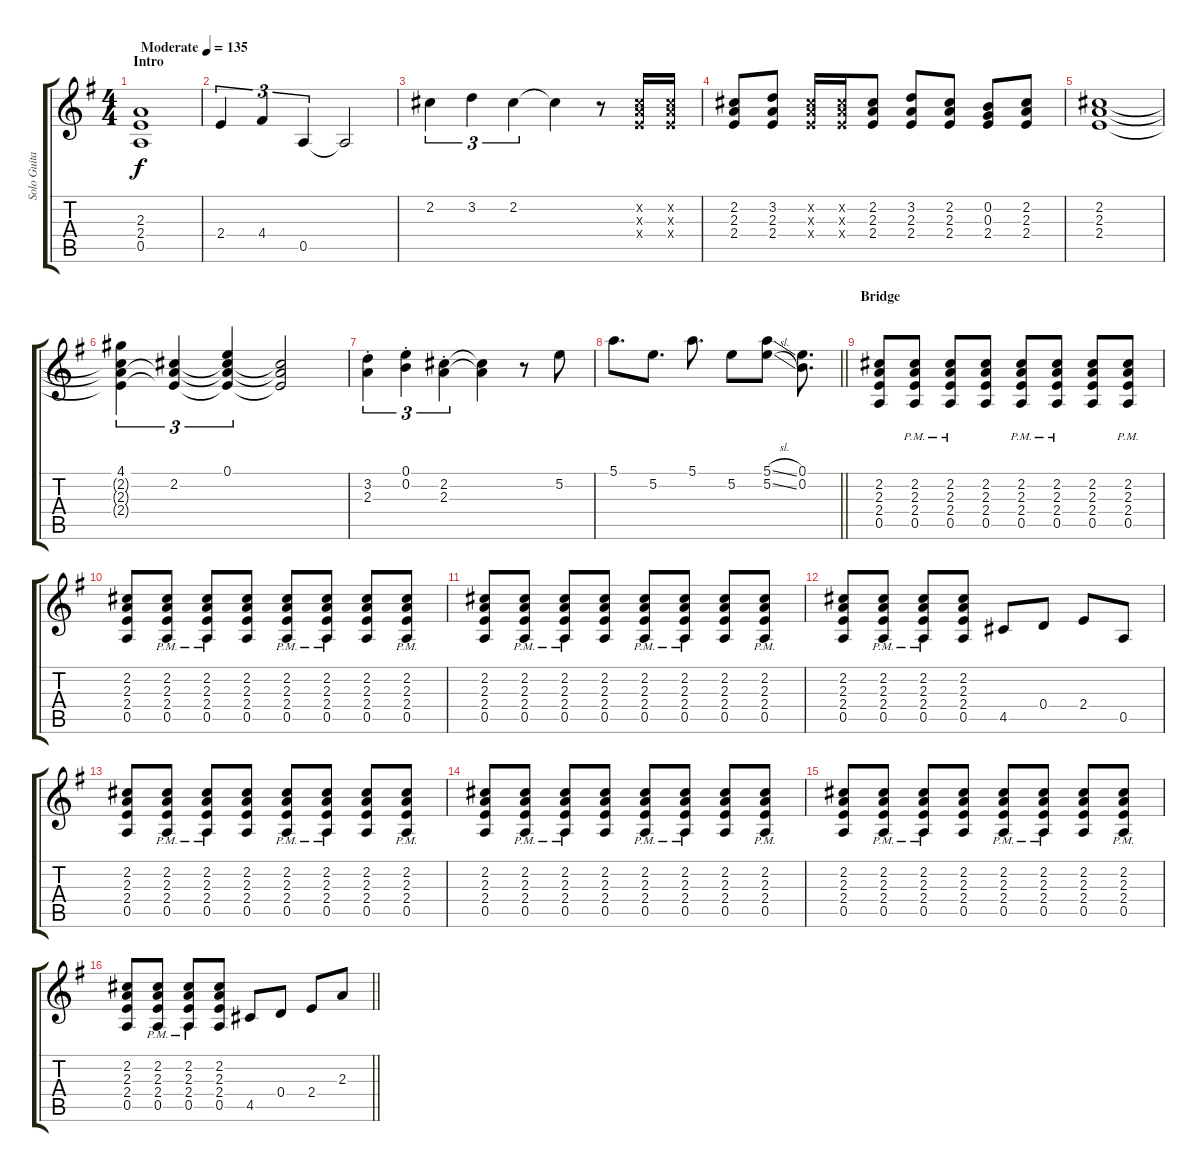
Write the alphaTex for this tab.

\track ("Solo Guitar" "Solo Guita") {instrument overdrivenguitar}
\staff {score tabs}
\tuning (E4 B3 G3 D3 A2 E2) {hide}
\ts (4 4)
\section ("" "Intro")
\tempo (135 "Moderate")
\clef g2
\ks g
(2.3 2.4 0.5).1{dy f instrument overdrivenguitar} |
2.4.4{tu (3 2)} 4.4.4{tu (3 2)} 0.5.4{tu (3 2)} 0.5{t}.2 |
2.2.4{tu (3 2)} 3.2.4{tu (3 2)} 2.2.4{tu (3 2)} 2.2{t}.4 r.8 (2.2{x} 2.3{x} 2.4{x}).16 (2.2{x} 2.3{x} 2.4{x}).16 |
(2.2 2.3 2.4).8 (3.2 2.3 2.4).8 (2.2{x} 2.3{x} 2.4{x}).16 (2.2{x} 2.3{x} 2.4{x}).16 (2.2 2.3 2.4).8 (3.2 2.3 2.4).8 (2.2 2.3 2.4).8 (0.2 0.3 2.4).8 (2.2 2.3 2.4).8 |
(2.2 2.3 2.4).1 |
(4.1 2.2{t} 2.3{t} 2.4{t}).4{tu (3 2)} (2.2 2.3{t} 2.4{t}).4{tu (3 2)} (0.1 2.2{t} 2.3{t} 2.4{t}).4{tu (3 2)} (2.2{t} 2.3{t} 2.4{t}).2 |
(3.2{st} 2.3{st}).4{tu (3 2)} (0.1{st} 0.2{st}).4{tu (3 2)} (2.2{st} 2.3{st}).4{tu (3 2)} (2.2{t} 2.3{t}).4 r.8 5.2.8 |
\barLineRight lightlight
5.1.8{d} 5.2.8{d} 5.1.8{d} 5.2.8 (5.1{sl} 5.2{sl}).8 (0.1 0.2).8{d} |
\section ("" "Bridge")
(2.2 2.3 2.4 0.5).8 (2.2{pm} 2.3{pm} 2.4{pm} 0.5{pm}).8 (2.2{pm} 2.3{pm} 2.4{pm} 0.5{pm}).8 (2.2 2.3 2.4 0.5).8 (2.2{pm} 2.3{pm} 2.4{pm} 0.5{pm}).8 (2.2{pm} 2.3{pm} 2.4{pm} 0.5{pm}).8 (2.2 2.3 2.4 0.5).8 (2.2{pm} 2.3{pm} 2.4{pm} 0.5{pm}).8 |
(2.2 2.3 2.4 0.5).8 (2.2{pm} 2.3{pm} 2.4{pm} 0.5{pm}).8 (2.2{pm} 2.3{pm} 2.4{pm} 0.5{pm}).8 (2.2 2.3 2.4 0.5).8 (2.2{pm} 2.3{pm} 2.4{pm} 0.5{pm}).8 (2.2{pm} 2.3{pm} 2.4{pm} 0.5{pm}).8 (2.2 2.3 2.4 0.5).8 (2.2{pm} 2.3{pm} 2.4{pm} 0.5{pm}).8 |
(2.2 2.3 2.4 0.5).8 (2.2{pm} 2.3{pm} 2.4{pm} 0.5{pm}).8 (2.2{pm} 2.3{pm} 2.4{pm} 0.5{pm}).8 (2.2 2.3 2.4 0.5).8 (2.2{pm} 2.3{pm} 2.4{pm} 0.5{pm}).8 (2.2{pm} 2.3{pm} 2.4{pm} 0.5{pm}).8 (2.2 2.3 2.4 0.5).8 (2.2{pm} 2.3{pm} 2.4{pm} 0.5{pm}).8 |
(2.2 2.3 2.4 0.5).8 (2.2{pm} 2.3{pm} 2.4{pm} 0.5{pm}).8 (2.2{pm} 2.3{pm} 2.4{pm} 0.5{pm}).8 (2.2 2.3 2.4 0.5).8 4.5.8 0.4.8 2.4.8 0.5.8 |
(2.2 2.3 2.4 0.5).8 (2.2{pm} 2.3{pm} 2.4{pm} 0.5{pm}).8 (2.2{pm} 2.3{pm} 2.4{pm} 0.5{pm}).8 (2.2 2.3 2.4 0.5).8 (2.2{pm} 2.3{pm} 2.4{pm} 0.5{pm}).8 (2.2{pm} 2.3{pm} 2.4{pm} 0.5{pm}).8 (2.2 2.3 2.4 0.5).8 (2.2{pm} 2.3{pm} 2.4{pm} 0.5{pm}).8 |
(2.2 2.3 2.4 0.5).8 (2.2{pm} 2.3{pm} 2.4{pm} 0.5{pm}).8 (2.2{pm} 2.3{pm} 2.4{pm} 0.5{pm}).8 (2.2 2.3 2.4 0.5).8 (2.2{pm} 2.3{pm} 2.4{pm} 0.5{pm}).8 (2.2{pm} 2.3{pm} 2.4{pm} 0.5{pm}).8 (2.2 2.3 2.4 0.5).8 (2.2{pm} 2.3{pm} 2.4{pm} 0.5{pm}).8 |
(2.2 2.3 2.4 0.5).8 (2.2{pm} 2.3{pm} 2.4{pm} 0.5{pm}).8 (2.2{pm} 2.3{pm} 2.4{pm} 0.5{pm}).8 (2.2 2.3 2.4 0.5).8 (2.2{pm} 2.3{pm} 2.4{pm} 0.5{pm}).8 (2.2{pm} 2.3{pm} 2.4{pm} 0.5{pm}).8 (2.2 2.3 2.4 0.5).8 (2.2{pm} 2.3{pm} 2.4{pm} 0.5{pm}).8 |
\barLineRight lightlight
(2.2 2.3 2.4 0.5).8 (2.2{pm} 2.3{pm} 2.4{pm} 0.5{pm}).8 (2.2{pm} 2.3{pm} 2.4{pm} 0.5{pm}).8 (2.2 2.3 2.4 0.5).8 4.5.8 0.4.8 2.4.8 2.3.8
